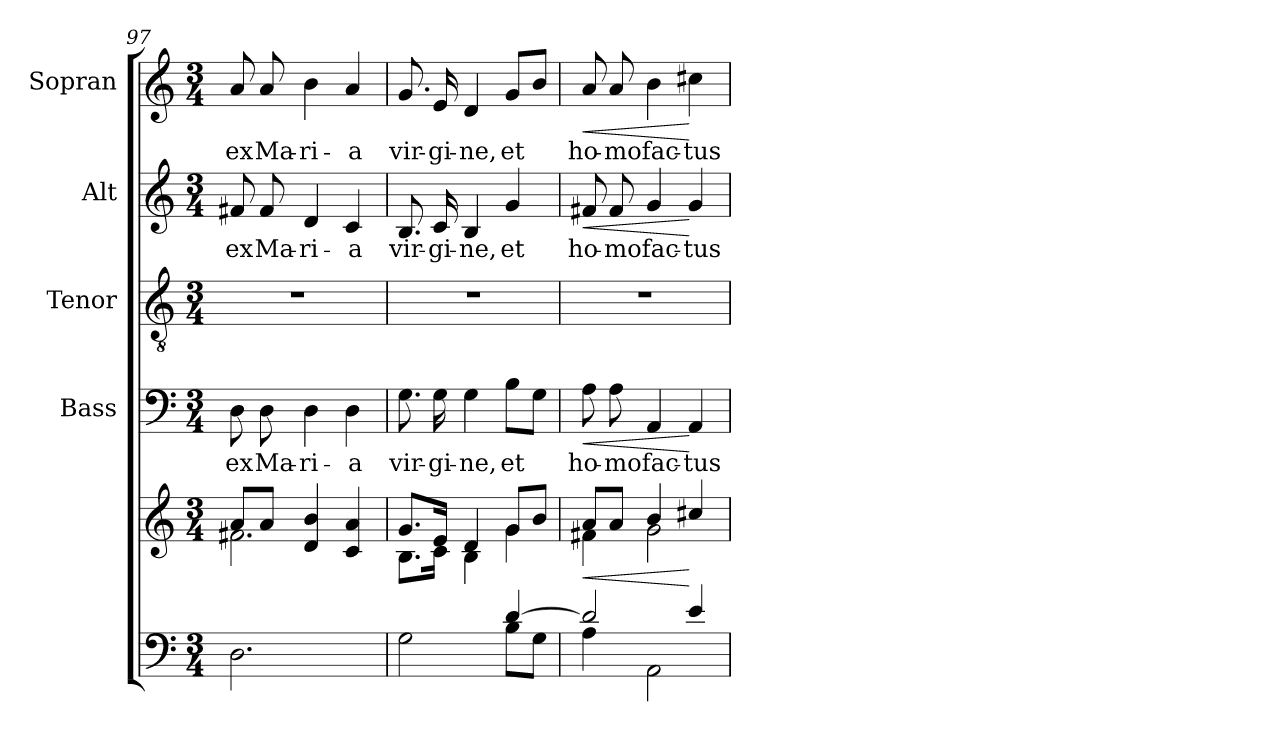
**kern	**kern	**dynam	**kern	**text	**dynam	**kern	**kern	**text	**dynam	**kern	**text	**dynam
*part5	*part5	*part5	*part4	*part4	*part4	*part3	*part2	*part2	*part2	*part1	*part1	*part1
*staff6	*staff5	*staff5/6	*staff4	*staff4	*staff4	*staff3	*staff2	*staff2	*staff2	*staff1	*staff1	*staff1
*	*	*	*I"Bass	*	*	*I"Tenor	*I"Alt	*	*	*I"Sopran	*	*
*	*	*	*I'B.	*	*	*I'T.	*I'A.	*	*	*I'S.	*	*
*clefF4	*clefG2	*	*clefF4	*	*	*clefGv2	*clefG2	*	*	*clefG2	*	*
*k[]	*k[]	*	*k[]	*	*	*k[]	*k[]	*	*	*k[]	*	*
*C:	*C:	*	*C:	*	*	*C:	*C:	*	*	*C:	*	*
*M3/4	*M3/4	*	*M3/4	*	*	*M3/4	*M3/4	*	*	*M3/4	*	*
=97	=97	=97	=97	=97	=97	=97	=97	=97	=97	=97	=97	=97
*	*^	*	*	*	*	*	*	*	*	*	*	*
!	!	!	!	!	!LO:LY:b	!	!	!	!LO:LY:b	!	!	!LO:LY:b	!
2.D\	8a/L	2.f#X\	.	8D\	ex	.	2.r	8f#X/	ex	.	8a/	ex	.
!	!	!	!	!	!LO:LY:b	!	!	!	!LO:LY:b	!	!	!LO:LY:b	!
.	8a/J	.	.	8D\	Ma-	.	.	8f#/	Ma-	.	8a/	Ma-	.
!	!	!	!	!	!LO:LY:b	!	!	!	!LO:LY:b	!	!	!LO:LY:b	!
.	4d/ 4b/	.	.	4D\	-ri-	.	.	4d/	-ri-	.	4b\	-ri-	.
!	!	!	!	!	!LO:LY:b	!	!	!	!LO:LY:b	!	!	!LO:LY:b	!
.	4c/ 4a/	.	.	4D\	-a	.	.	4c/	-a	.	4a/	-a	.
!!LO:PB:g=z
=98	=98	=98	=98	=98	=98	=98	=98	=98	=98	=98	=98	=98	=98
*^	*	*	*	*	*	*	*	*	*	*	*	*	*
!	!	!	!	!	!	!LO:LY:b	!	!	!	!LO:LY:b	!	!	!LO:LY:b	!
2ryy	2G\	8.g/L	8.B\L	.	8.G\	vir-	.	2.r	8.B/	vir-	.	8.g/	vir-	.
!	!	!	!	!	!	!LO:LY:b	!	!	!	!LO:LY:b	!	!	!LO:LY:b	!
.	.	16e/Jk	16c\Jk	.	16G\	-gi-	.	.	16c/	-gi-	.	16e/	-gi-	.
!	!	!	!	!	!	!LO:LY:b	!	!	!	!LO:LY:b	!	!	!LO:LY:b	!
.	.	4d/	4B\	.	4G\	-ne,	.	.	4B/	-ne,	.	4d/	-ne,	.
!	!	!	!	!	!	!LO:LY:b	!	!	!	!LO:LY:b	!	!	!LO:LY:b	!
[>4d/	8B\L	8g/L	4g\	.	8B\L	et	.	.	4g/	et	.	8g/L	et	.
.	8G\J	8b/J	.	.	8G\J	.	.	.	.	.	.	8b/J	.	.
=99	=99	=99	=99	=99	=99	=99	=99	=99	=99	=99	=99	=99	=99	=99
!	!	!	!	!LO:HP:b	!	!LO:LY:b	!LO:HP:b	!	!	!LO:LY:b	!LO:HP:b	!	!LO:LY:b	!LO:HP:b
2d/]	4A\	8a/L	4f#X\	<	8A\	ho-	<	2.r	8f#X/	ho-	<	8a/	ho-	<
!	!	!	!	!	!	!LO:LY:b	!	!	!	!LO:LY:b	!	!	!LO:LY:b	!
.	.	8a/J	.	.	8A\	-mo	.	.	8f#/	-mo	.	8a/	-mo	.
!	!	!	!	!	!	!LO:LY:b	!	!	!	!LO:LY:b	!	!	!LO:LY:b	!
.	2AA\	4b/	2g\	.	4AA/	fac-	.	.	4g/	fac-	.	4b\	fac-	.
!	!	!	!	!	!	!LO:LY:b	!	!	!	!LO:LY:b	!	!	!LO:LY:b	!
4e/	.	4cc#X/	.	[	4AA/	-tus	[	.	4g/	-tus	[	4cc#X\	-tus	[
*v	*v	*	*	*	*	*	*	*	*	*	*	*	*	*
*	*v	*v	*	*	*	*	*	*	*	*	*	*	*
=	=	=	=	=	=	=	=	=	=	=	=	=
*-	*-	*-	*-	*-	*-	*-	*-	*-	*-	*-	*-	*-
